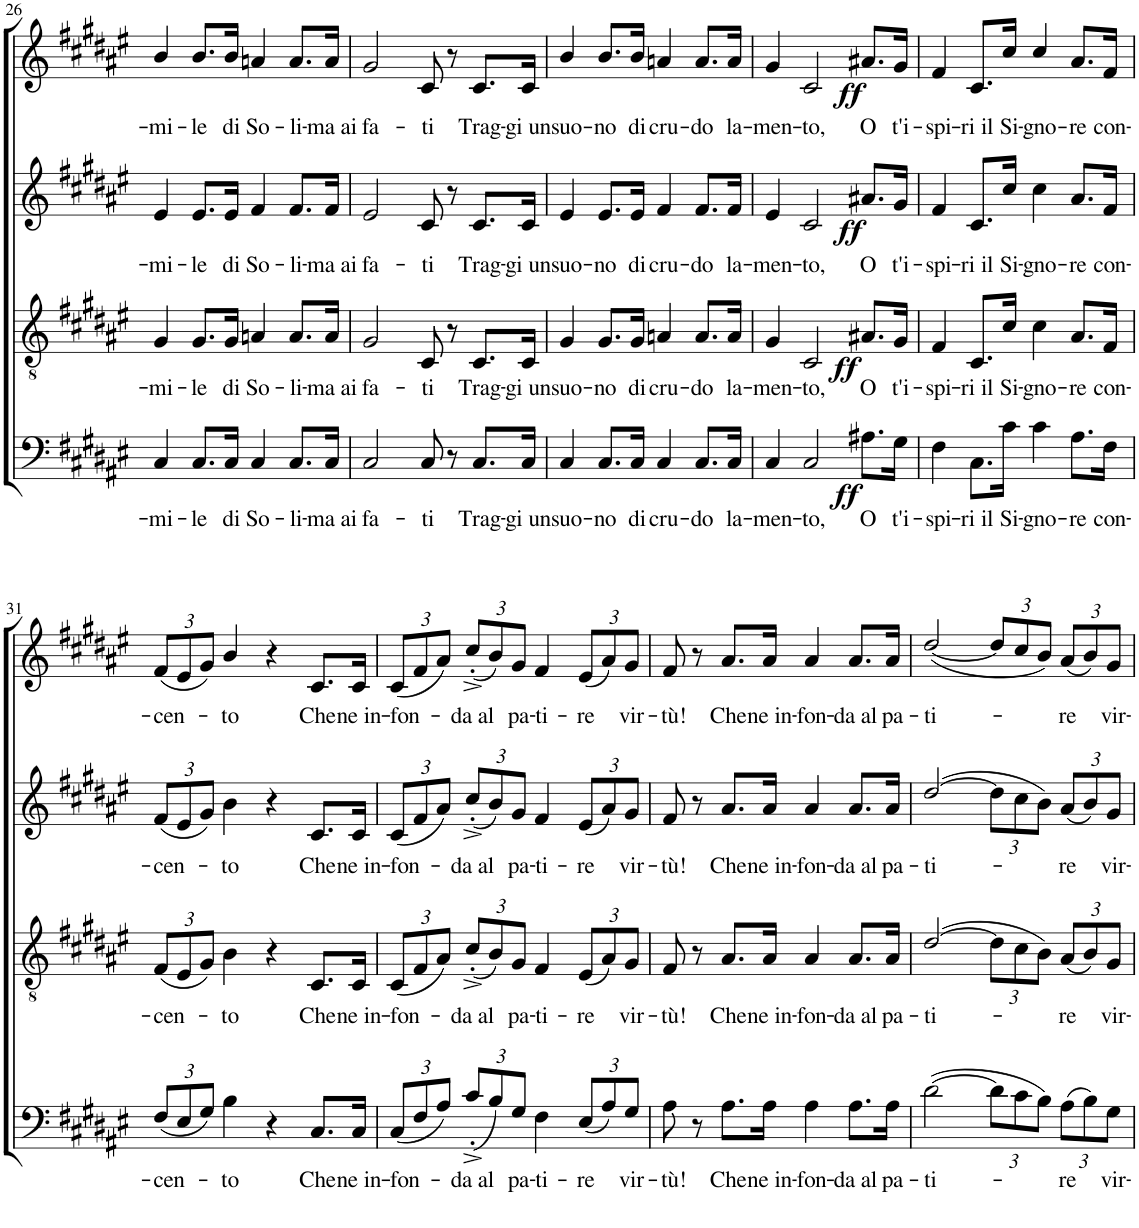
**kern	**text	**dynam	**kern	**text	**dynam	**kern	**text	**dynam	**kern	**text	**dynam
*part4	*part4	*part4	*part3	*part3	*part3	*part2	*part2	*part2	*part1	*part1	*part1
*staff4	*staff4	*staff4	*staff3	*staff3	*staff3	*staff2	*staff2	*staff2	*staff1	*staff1	*staff1
*I"Bass	*	*	*I"Tenor	*	*	*I"Alto	*	*	*I"Soprano	*	*
!!LO:PB:g=z
*clefF4	*	*	*clefGv2	*	*	*clefG2	*	*	*clefG2	*	*
*	*	*	*	*	*	*	*	*	*Trd1c2	*	*
*k[f#c#g#d#a#e#]	*	*	*k[f#c#g#d#a#e#]	*	*	*k[f#c#g#d#a#e#]	*	*	*k[f#c#g#d#a#e#]	*	*
*F#:	*	*	*F#:	*	*	*F#:	*	*	*F#:	*	*
*M4/4	*	*	*M4/4	*	*	*M4/4	*	*	*M4/4	*	*
*met(c)	*	*	*met(c)	*	*	*met(c)	*	*	*met(c)	*	*
=26	=26	=26	=26	=26	=26	=26	=26	=26	=26	=26	=26
!	!LO:LY:b	!	!	!LO:LY:b	!	!	!LO:LY:b	!	!	!LO:LY:b	!
4C#/	-mi-	.	4G#/	-mi-	.	4e#/	-mi-	.	4b/	-mi-	.
!	!LO:LY:b	!	!	!LO:LY:b	!	!	!LO:LY:b	!	!	!LO:LY:b	!
8.C#/L	-le	.	8.G#/L	-le	.	8.e#/L	-le	.	8.b/L	-le	.
!	!LO:LY:b	!	!	!LO:LY:b	!	!	!LO:LY:b	!	!	!LO:LY:b	!
16C#/Jk	di	.	16G#/Jk	di	.	16e#/Jk	di	.	16b/Jk	di	.
!	!LO:LY:b	!	!	!LO:LY:b	!	!	!LO:LY:b	!	!	!LO:LY:b	!
4C#/	So-	.	4An/	So-	.	4f#/	So-	.	4an/	So-	.
!	!LO:LY:b	!	!	!LO:LY:b	!	!	!LO:LY:b	!	!	!LO:LY:b	!
8.C#/L	-li-	.	8.A/L	-li-	.	8.f#/L	-li-	.	8.a/L	-li-	.
!	!LO:LY:b	!	!	!LO:LY:b	!	!	!LO:LY:b	!	!	!LO:LY:b	!
16C#/Jk	-ma ai	.	16A/Jk	-ma ai	.	16f#/Jk	-ma ai	.	16a/Jk	-ma ai	.
=27	=27	=27	=27	=27	=27	=27	=27	=27	=27	=27	=27
!	!LO:LY:b	!	!	!LO:LY:b	!	!	!LO:LY:b	!	!	!LO:LY:b	!
2C#/	fa-	.	2G#/	fa-	.	2e#/	fa-	.	2g#/	fa-	.
!	!LO:LY:b	!	!	!LO:LY:b	!	!	!LO:LY:b	!	!	!LO:LY:b	!
8C#/	-ti	.	8C#/	-ti	.	8c#/	-ti	.	8c#/	-ti	.
8r	.	.	8r	.	.	8r	.	.	8r	.	.
!	!LO:LY:b	!	!	!LO:LY:b	!	!	!LO:LY:b	!	!	!LO:LY:b	!
8.C#/L	Trag-	.	8.C#/L	Trag-	.	8.c#/L	Trag-	.	8.c#/L	Trag-	.
!	!LO:LY:b	!	!	!LO:LY:b	!	!	!LO:LY:b	!	!	!LO:LY:b	!
16C#/Jk	-gi un	.	16C#/Jk	-gi un	.	16c#/Jk	-gi un	.	16c#/Jk	-gi un	.
=28	=28	=28	=28	=28	=28	=28	=28	=28	=28	=28	=28
!	!LO:LY:b	!	!	!LO:LY:b	!	!	!LO:LY:b	!	!	!LO:LY:b	!
4C#/	suo-	.	4G#/	suo-	.	4e#/	suo-	.	4b/	suo-	.
!	!LO:LY:b	!	!	!LO:LY:b	!	!	!LO:LY:b	!	!	!LO:LY:b	!
8.C#/L	-no	.	8.G#/L	-no	.	8.e#/L	-no	.	8.b/L	-no	.
!	!LO:LY:b	!	!	!LO:LY:b	!	!	!LO:LY:b	!	!	!LO:LY:b	!
16C#/Jk	di	.	16G#/Jk	di	.	16e#/Jk	di	.	16b/Jk	di	.
!	!LO:LY:b	!	!	!LO:LY:b	!	!	!LO:LY:b	!	!	!LO:LY:b	!
4C#/	cru-	.	4An/	cru-	.	4f#/	cru-	.	4an/	cru-	.
!	!LO:LY:b	!	!	!LO:LY:b	!	!	!LO:LY:b	!	!	!LO:LY:b	!
8.C#/L	-do	.	8.A/L	-do	.	8.f#/L	-do	.	8.a/L	-do	.
!	!LO:LY:b	!	!	!LO:LY:b	!	!	!LO:LY:b	!	!	!LO:LY:b	!
16C#/Jk	la-	.	16A/Jk	la-	.	16f#/Jk	la-	.	16a/Jk	la-	.
=29	=29	=29	=29	=29	=29	=29	=29	=29	=29	=29	=29
!	!LO:LY:b	!	!	!LO:LY:b	!	!	!LO:LY:b	!	!	!LO:LY:b	!
4C#/	-men-	.	4G#/	-men-	.	4e#/	-men-	.	4g#/	-men-	.
!	!LO:LY:b	!	!	!LO:LY:b	!	!	!LO:LY:b	!	!	!LO:LY:b	!
2C#/	-to,	.	2C#/	-to,	.	2c#/	-to,	.	2c#/	-to,	.
!	!LO:LY:b	!LO:DY:b	!	!LO:LY:b	!LO:DY:b	!	!LO:LY:b	!LO:DY:b	!	!LO:LY:b	!LO:DY:b
8.A#X\L	O	ff	8.A#X/L	O	ff	8.a#X/L	O	ff	8.a#X/L	O	ff
!	!LO:LY:b	!	!	!LO:LY:b	!	!	!LO:LY:b	!	!	!LO:LY:b	!
16G#\Jk	t'i-	.	16G#/Jk	t'i-	.	16g#/Jk	t'i-	.	16g#/Jk	t'i-	.
=30	=30	=30	=30	=30	=30	=30	=30	=30	=30	=30	=30
!	!LO:LY:b	!	!	!LO:LY:b	!	!	!LO:LY:b	!	!	!LO:LY:b	!
4F#\	-spi-	.	4F#/	-spi-	.	4f#/	-spi-	.	4f#/	-spi-	.
!	!LO:LY:b	!	!	!LO:LY:b	!	!	!LO:LY:b	!	!	!LO:LY:b	!
8.C#\L	-ri il	.	8.C#/L	-ri il	.	8.c#/L	-ri il	.	8.c#/L	-ri il	.
!	!LO:LY:b	!	!	!LO:LY:b	!	!	!LO:LY:b	!	!	!LO:LY:b	!
16c#\Jk	Si-	.	16c#/Jk	Si-	.	16cc#/Jk	Si-	.	16cc#/Jk	Si-	.
!	!LO:LY:b	!	!	!LO:LY:b	!	!	!LO:LY:b	!	!	!LO:LY:b	!
4c#\	-gno-	.	4c#\	-gno-	.	4cc#\	-gno-	.	4cc#/	-gno-	.
!	!LO:LY:b	!	!	!LO:LY:b	!	!	!LO:LY:b	!	!	!LO:LY:b	!
8.A#\L	-re	.	8.A#/L	-re	.	8.a#/L	-re	.	8.a#/L	-re	.
!	!LO:LY:b	!	!	!LO:LY:b	!	!	!LO:LY:b	!	!	!LO:LY:b	!
16F#\Jk	con-	.	16F#/Jk	con-	.	16f#/Jk	con-	.	16f#/Jk	con-	.
!!LO:LB:g=z
=31	=31	=31	=31	=31	=31	=31	=31	=31	=31	=31	=31
*Xbrackettup	*	*	*	*	*	*	*	*	*	*	*
!	!LO:LY:b	!	!	!	!	!	!	!	!	!	!
*	*	*	*Xbrackettup	*	*	*	*	*	*	*	*
!	!	!	!	!LO:LY:b	!	!	!	!	!	!	!
*	*	*	*	*	*	*Xbrackettup	*	*	*	*	*
!	!	!	!	!	!	!	!LO:LY:b	!	!	!	!
*	*	*	*	*	*	*	*	*	*Xbrackettup	*	*
!	!	!	!	!	!	!	!	!	!	!LO:LY:b	!
(12F#/L	-cen-	.	(12F#/L	-cen-	.	(12f#/L	-cen-	.	(12f#/L	-cen-	.
12E#/	.	.	12E#/	.	.	12e#/	.	.	12e#/	.	.
12G#/J)	.	.	12G#/J)	.	.	12g#/J)	.	.	12g#/J)	.	.
!	!LO:LY:b	!	!	!LO:LY:b	!	!	!LO:LY:b	!	!	!LO:LY:b	!
4B\	-to	.	4B\	-to	.	4b\	-to	.	4b/	-to	.
4r	.	.	4r	.	.	4r	.	.	4r	.	.
!	!LO:LY:b	!	!	!LO:LY:b	!	!	!LO:LY:b	!	!	!LO:LY:b	!
8.C#/L	Che	.	8.C#/L	Che	.	8.c#/L	Che	.	8.c#/L	Che	.
!	!LO:LY:b	!	!	!LO:LY:b	!	!	!LO:LY:b	!	!	!LO:LY:b	!
16C#/Jk	ne in-	.	16C#/Jk	ne in-	.	16c#/Jk	ne in-	.	16c#/Jk	ne in-	.
=32	=32	=32	=32	=32	=32	=32	=32	=32	=32	=32	=32
!	!LO:LY:b	!	!	!LO:LY:b	!	!	!LO:LY:b	!	!	!LO:LY:b	!
(12C#/L	-fon-	.	(12C#/L	-fon-	.	(12c#/L	-fon-	.	(12c#/L	-fon-	.
12F#/	.	.	12F#/	.	.	12f#/	.	.	12f#/	.	.
12A#/J)	.	.	12A#/J)	.	.	12a#/J)	.	.	12a#/J)	.	.
!	!LO:LY:b	!	!	!LO:LY:b	!	!	!LO:LY:b	!	!	!LO:LY:b	!
(12c#'^/L	-da al	.	(12c#'^/L	-da al	.	(12cc#'^/L	-da al	.	(12cc#'^/L	-da al	.
12B/)	.	.	12B/)	.	.	12b/)	.	.	12b/)	.	.
!	!LO:LY:b	!	!	!LO:LY:b	!	!	!LO:LY:b	!	!	!LO:LY:b	!
12G#/J	pa-	.	12G#/J	pa-	.	12g#/J	pa-	.	12g#/J	pa-	.
!	!LO:LY:b	!	!	!LO:LY:b	!	!	!LO:LY:b	!	!	!LO:LY:b	!
4F#\	-ti-	.	4F#/	-ti-	.	4f#/	-ti-	.	4f#/	-ti-	.
!	!LO:LY:b	!	!	!LO:LY:b	!	!	!LO:LY:b	!	!	!LO:LY:b	!
(12E#/L	-re	.	(12E#/L	-re	.	(12e#/L	-re	.	(12e#/L	-re	.
12A#/)	.	.	12A#/)	.	.	12a#/)	.	.	12a#/)	.	.
!	!LO:LY:b	!	!	!LO:LY:b	!	!	!LO:LY:b	!	!	!LO:LY:b	!
12G#/J	vir-	.	12G#/J	vir-	.	12g#/J	vir-	.	12g#/J	vir-	.
=33	=33	=33	=33	=33	=33	=33	=33	=33	=33	=33	=33
!	!LO:LY:b	!	!	!LO:LY:b	!	!	!LO:LY:b	!	!	!LO:LY:b	!
8A#\	-tù!	.	8F#/	-tù!	.	8f#/	-tù!	.	8f#/	-tù!	.
8r	.	.	8r	.	.	8r	.	.	8r	.	.
!	!LO:LY:b	!	!	!LO:LY:b	!	!	!LO:LY:b	!	!	!LO:LY:b	!
8.A#\L	Che	.	8.A#/L	Che	.	8.a#/L	Che	.	8.a#/L	Che	.
!	!LO:LY:b	!	!	!LO:LY:b	!	!	!LO:LY:b	!	!	!LO:LY:b	!
16A#\Jk	ne in-	.	16A#/Jk	ne in-	.	16a#/Jk	ne in-	.	16a#/Jk	ne in-	.
!	!LO:LY:b	!	!	!LO:LY:b	!	!	!LO:LY:b	!	!	!LO:LY:b	!
4A#\	-fon-	.	4A#/	-fon-	.	4a#/	-fon-	.	4a#/	-fon-	.
!	!LO:LY:b	!	!	!LO:LY:b	!	!	!LO:LY:b	!	!	!LO:LY:b	!
8.A#\L	-da al	.	8.A#/L	-da al	.	8.a#/L	-da al	.	8.a#/L	-da al	.
!	!LO:LY:b	!	!	!LO:LY:b	!	!	!LO:LY:b	!	!	!LO:LY:b	!
16A#\Jk	pa-	.	16A#/Jk	pa-	.	16a#/Jk	pa-	.	16a#/Jk	pa-	.
=34	=34	=34	=34	=34	=34	=34	=34	=34	=34	=34	=34
!	!LO:LY:b	!	!	!LO:LY:b	!	!	!LO:LY:b	!	!	!LO:LY:b	!
([2d#\	-ti-	.	([2d#/	-ti-	.	([2dd#/	-ti-	.	([2dd#/	-ti-	.
12d#\L]	.	.	12d#\L]	.	.	12dd#\L]	.	.	12dd#/L]	.	.
12c#\	.	.	12c#\	.	.	12cc#\	.	.	12cc#/	.	.
12B\J)	.	.	12B\J)	.	.	12b\J)	.	.	12b/J)	.	.
!	!LO:LY:b	!	!	!LO:LY:b	!	!	!LO:LY:b	!	!	!LO:LY:b	!
(12A#\L	-re	.	(12A#/L	-re	.	(12a#/L	-re	.	(12a#/L	-re	.
12B\)	.	.	12B/)	.	.	12b/)	.	.	12b/)	.	.
!	!LO:LY:b	!	!	!LO:LY:b	!	!	!LO:LY:b	!	!	!LO:LY:b	!
12G#\J	vir-	.	12G#/J	vir-	.	12g#/J	vir-	.	12g#/J	vir-	.
=	=	=	=	=	=	=	=	=	=	=	=
*-	*-	*-	*-	*-	*-	*-	*-	*-	*-	*-	*-
